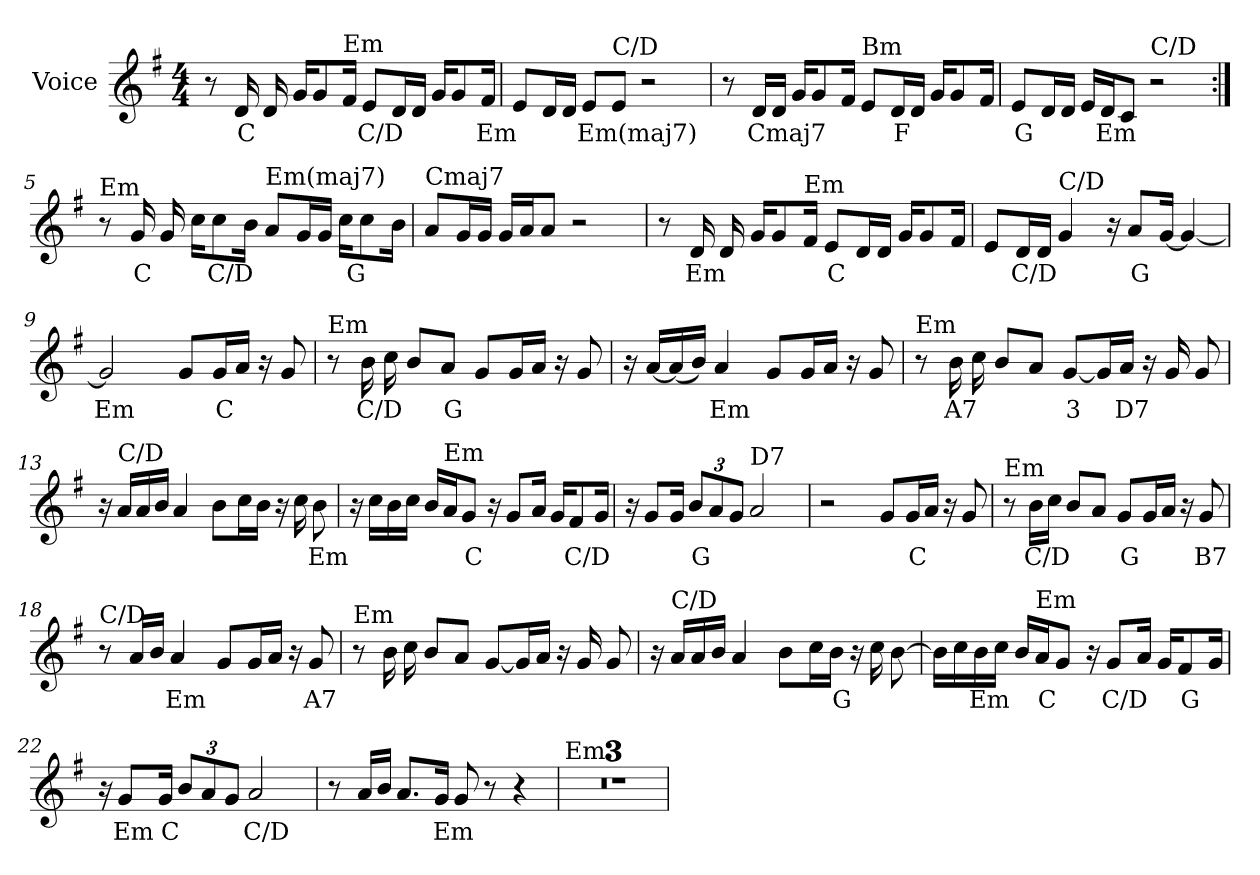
**kern	**text
*part1	*part1
*staff1	*staff1
*I"Voice	*
*I'V	*
*clefG2	*
*k[f#]	*
*M4/4	*
=1	=1
8r	.
!	!LO:LY:b
16d/KK	C
16d/kk	.
16g/KL	.
8g/	.
!LO:TX:a:t=Em	!
16f#/Jk	.
!	!LO:LY:b
8e/L	C/D
16d/L	.
16d/JJ	.
16g/KL	.
8g/	.
!	!LO:LY:b
16f#/Jk	Em
=2	=2
8e/L	.
16d/L	.
16d/JJ	.
!	!LO:LY:b
8e/L	Em(maj7)
!LO:TX:a:t=C/D	!
8e/J	.
2rcc	.
=3	=3
8r	.
!	!LO:LY:b
16d/LL	Cmaj7
16d/JJ	.
16g/KL	.
8g/	.
16f#/Jk	.
!LO:TX:a:t=Bm	!
8e/L	.
!	!LO:LY:b
16d/L	F
16d/JJ	.
16g/KL	.
8g/	.
16f#/Jk	.
!!LO:LB:g=z
=4	=4
!	!LO:LY:b
8e/L	G
16d/K	.
16d/Jk	.
16e/LL	.
!	!LO:LY:b
16d/J	Em
8c/J	.
!LO:TX:a:t=C/D	!
2r	.
=5:|!	=5:|!
!LO:TX:a:t=Em	!
8r	.
!	!LO:LY:b
16g/KK	C
16g/kk	.
16cc\KL	.
!	!LO:LY:b
8cc\	C/D
16b\Jk	.
!LO:TX:a:t=Em(maj7)	!
8a/L	.
16g/K	.
16g/Jk	.
16cc\KL	.
!	!LO:LY:b
8cc\	G
16b\Jk	.
=6	=6
!LO:TX:a:t=Cmaj7	!
8a/L	.
16g/L	.
16g/JJ	.
16g/LL	.
16a/J	.
8a/J	.
2r	.
!!LO:LB:g=z
=7	=7
8r	.
!	!LO:LY:b
16d/KK	Em
16d/kk	.
16g/KL	.
8g/	.
!LO:TX:a:t=Em	!
16f#/Jk	.
!	!LO:LY:b
8e/L	C
16d/K	.
16d/Jk	.
16g/KL	.
8g/	.
16f#/Jk	.
=8	=8
8e/L	.
!	!LO:LY:b
16d/L	C/D
16d/JJ	.
!LO:TX:a:t=C/D	!
4g/	.
16ra	.
!	!LO:LY:b
8a/L	G
[<16g/Jk	.
4g/_<	.
=9	=9
!	!LO:LY:b
2g/]	Em
8g/L	.
!	!LO:LY:b
16g/L	C
16a/JJ	.
16ra	.
8g/	.
!!LO:LB:g=z
=10	=10
!LO:TX:a:t=Em	!
8r	.
!	!LO:LY:b
16b\KK	C/D
16cc\kk	.
8b/L	.
!	!LO:LY:b
8a/J	G
8g/L	.
16g/L	.
16a/JJ	.
16ra	.
8g/	.
=11	=11
16ra	.
[>16a/LL	.
(>16a/]	.
16b/JJ)	.
!	!LO:LY:b
4a/	Em
8g/L	.
16g/L	.
16a/JJ	.
16ra	.
8g/	.
=12	=12
!LO:TX:a:t=Em	!
8r	.
!	!LO:LY:b
16b\KK	A7
16cc\kk	.
8b/L	.
8a/J	.
!	!LO:LY:b
[>8g/L	3
16g/K]	.
!	!LO:LY:b
16a/Jk	D7
16ra	.
16g/	.
8g/	.
!!LO:LB:g=z
=13	=13
16ra	.
!LO:TX:a:t=C/D	!
16a/LL	.
16a/	.
16b/JJ	.
4a/	.
8b\L	.
16cc\K	.
16b\Jk	.
16ra	.
16cc\KK	.
!	!LO:LY:b
8b\k	Em
=14	=14
16ra	.
16cc\LL	.
16b\	.
16cc\JJ	.
16b/LL	.
!LO:TX:a:t=Em	!
16a/J	.
!	!LO:LY:b
8g/J	C
16ra	.
8g/L	.
16a/Jk	.
16g/KL	.
!	!LO:LY:b
8f#/	C/D
16g/Jk	.
=15	=15
16ra	.
8g/L	.
16g/Jk	.
!	!LO:LY:b
12b/L	G
12a/	.
12g/J	.
!LO:TX:a:t=D7	!
2a/	.
!!LO:LB:g=z
=16	=16
2rcc	.
8g/L	.
!	!LO:LY:b
16g/L	C
16a/JJ	.
16ra	.
8g/	.
=17	=17
!LO:TX:a:t=Em	!
8r	.
!	!LO:LY:b
16b\LL	C/D
16cc\JJ	.
8b/L	.
8a/J	.
!	!LO:LY:b
8g/L	G
16g/L	.
16a/JJ	.
16ra	.
!	!LO:LY:b
8g/	B7
=18	=18
!LO:TX:a:t=C/D	!
8r	.
16a/LL	.
16b/JJ	.
!	!LO:LY:b
4a/	Em
8g/L	.
16g/L	.
16a/JJ	.
16ra	.
!	!LO:LY:b
8g/	A7
!!LO:LB:g=z
=19	=19
!LO:TX:a:t=Em	!
8r	.
16b\KK	.
16cc\kk	.
8b/L	.
8a/J	.
[>8g/L	.
16g/K]	.
16a/Jk	.
16ra	.
16g/KK	.
8g/k	.
=20	=20
16ra	.
!LO:TX:a:t=C/D	!
16a/LL	.
16a/	.
16b/JJ	.
4a/	.
8b\L	.
16cc\K	.
!	!LO:LY:b
16b\Jk	G
16ra	.
16cc\KK	.
[>8b\k	.
=21	=21
16b\LL]	.
16cc\	.
!	!LO:LY:b
16b\	Em
16cc\JJ	.
16b/KL	.
!LO:TX:a:t=Em	!
!	!LO:LY:b
16a/k	C
8g/J	.
16ra	.
!	!LO:LY:b
8g/L	C/D
16a/Jk	.
16g/KL	.
!	!LO:LY:b
8f#/	G
16g/Jk	.
!!LO:LB:g=z
=22	=22
16ra	.
!	!LO:LY:b
8g/L	Em
!	!LO:LY:b
16g/Jk	C
12b/L	.
12a/	.
12g/J	.
!	!LO:LY:b
2a/	C/D
=23	=23
8r	.
16a/LL	.
16b/JJ	.
8.a/L	.
16g/Jk	.
!	!LO:LY:b
8g/	Em
8r	.
4r	.
=24	=24
!LO:TX:a:t=Em	!
1r	.
=25	=25
1r	.
!!LO:LB:g=z
=26	=26
1r	.
=!|	=!|
*-	*-
